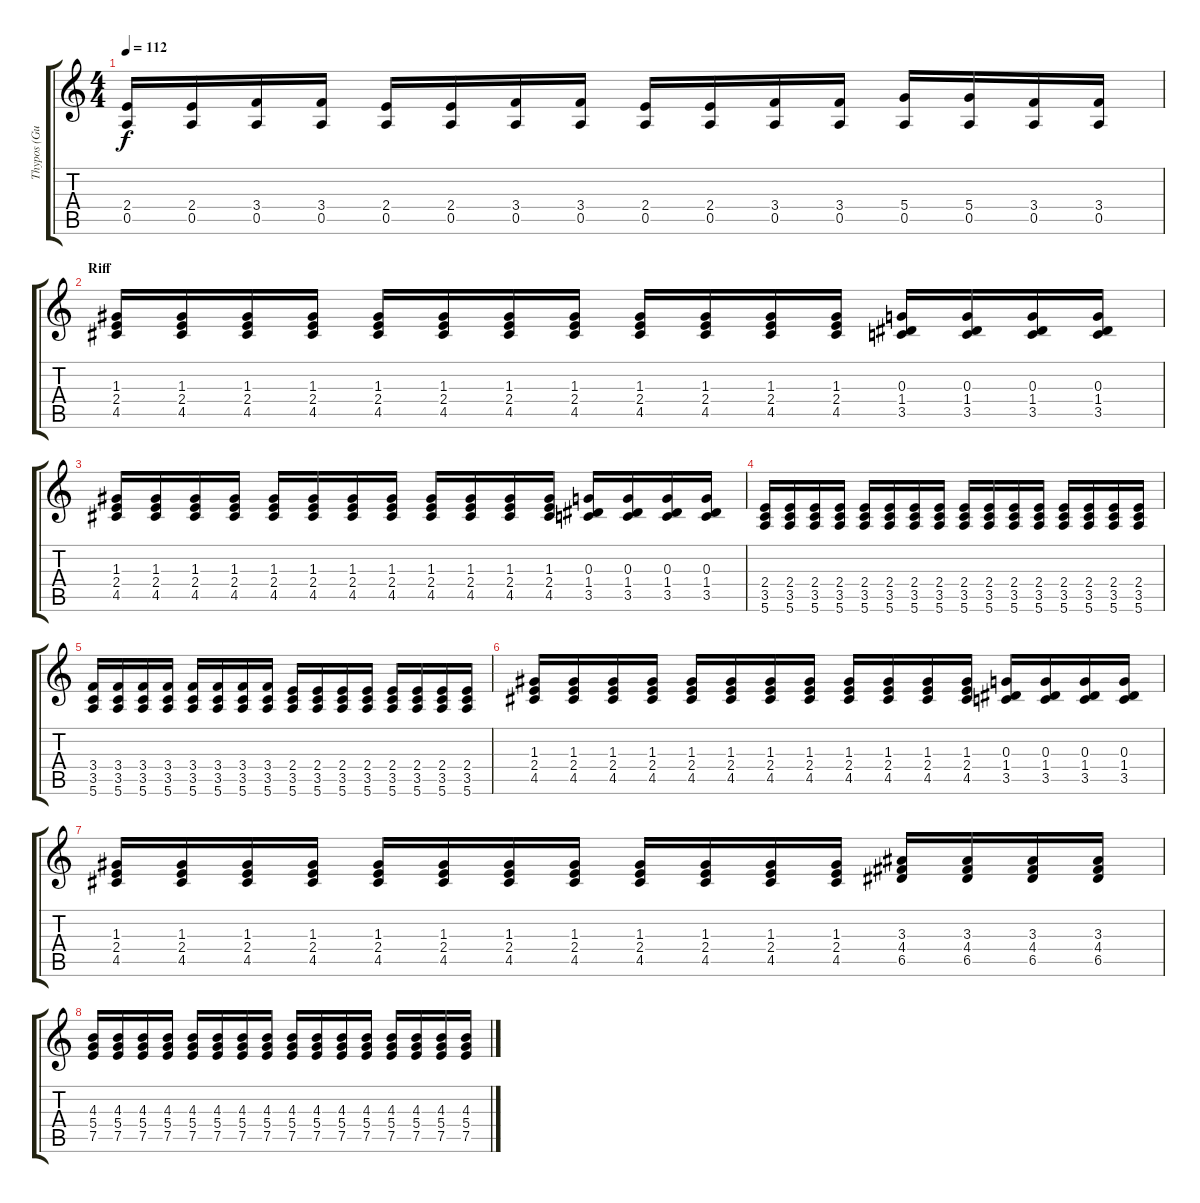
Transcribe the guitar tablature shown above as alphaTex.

\track ("Thypos (Guitar)" "Thypos (Gu") {instrument distortionguitar}
\staff {score tabs}
\tuning (E4 B3 G3 D3 A2 E2) {hide}
\ts (4 4)
\tempo 112
\clef g2
\ks c
(2.4 0.5).16{dy f} (2.4 0.5).16 (3.4 0.5).16 (3.4 0.5).16 (2.4 0.5).16 (2.4 0.5).16 (3.4 0.5).16 (3.4 0.5).16 (2.4 0.5).16 (2.4 0.5).16 (3.4 0.5).16 (3.4 0.5).16 (5.4 0.5).16 (5.4 0.5).16 (3.4 0.5).16 (3.4 0.5).16 |
\section ("" "Riff")
(1.3 2.4 4.5).16 (1.3 2.4 4.5).16 (1.3 2.4 4.5).16 (1.3 2.4 4.5).16 (1.3 2.4 4.5).16 (1.3 2.4 4.5).16 (1.3 2.4 4.5).16 (1.3 2.4 4.5).16 (1.3 2.4 4.5).16 (1.3 2.4 4.5).16 (1.3 2.4 4.5).16 (1.3 2.4 4.5).16 (0.3 1.4 3.5).16 (0.3 1.4 3.5).16 (0.3 1.4 3.5).16 (0.3 1.4 3.5).16 |
(1.3 2.4 4.5).16 (1.3 2.4 4.5).16 (1.3 2.4 4.5).16 (1.3 2.4 4.5).16 (1.3 2.4 4.5).16 (1.3 2.4 4.5).16 (1.3 2.4 4.5).16 (1.3 2.4 4.5).16 (1.3 2.4 4.5).16 (1.3 2.4 4.5).16 (1.3 2.4 4.5).16 (1.3 2.4 4.5).16 (0.3 1.4 3.5).16 (0.3 1.4 3.5).16 (0.3 1.4 3.5).16 (0.3 1.4 3.5).16 |
(2.4 3.5 5.6).16 (2.4 3.5 5.6).16 (2.4 3.5 5.6).16 (2.4 3.5 5.6).16 (2.4 3.5 5.6).16 (2.4 3.5 5.6).16 (2.4 3.5 5.6).16 (2.4 3.5 5.6).16 (2.4 3.5 5.6).16 (2.4 3.5 5.6).16 (2.4 3.5 5.6).16 (2.4 3.5 5.6).16 (2.4 3.5 5.6).16 (2.4 3.5 5.6).16 (2.4 3.5 5.6).16 (2.4 3.5 5.6).16 |
(3.4 3.5 5.6).16 (3.4 3.5 5.6).16 (3.4 3.5 5.6).16 (3.4 3.5 5.6).16 (3.4 3.5 5.6).16 (3.4 3.5 5.6).16 (3.4 3.5 5.6).16 (3.4 3.5 5.6).16 (2.4 3.5 5.6).16 (2.4 3.5 5.6).16 (2.4 3.5 5.6).16 (2.4 3.5 5.6).16 (2.4 3.5 5.6).16 (2.4 3.5 5.6).16 (2.4 3.5 5.6).16 (2.4 3.5 5.6).16 |
(1.3 2.4 4.5).16 (1.3 2.4 4.5).16 (1.3 2.4 4.5).16 (1.3 2.4 4.5).16 (1.3 2.4 4.5).16 (1.3 2.4 4.5).16 (1.3 2.4 4.5).16 (1.3 2.4 4.5).16 (1.3 2.4 4.5).16 (1.3 2.4 4.5).16 (1.3 2.4 4.5).16 (1.3 2.4 4.5).16 (0.3 1.4 3.5).16 (0.3 1.4 3.5).16 (0.3 1.4 3.5).16 (0.3 1.4 3.5).16 |
(1.3 2.4 4.5).16 (1.3 2.4 4.5).16 (1.3 2.4 4.5).16 (1.3 2.4 4.5).16 (1.3 2.4 4.5).16 (1.3 2.4 4.5).16 (1.3 2.4 4.5).16 (1.3 2.4 4.5).16 (1.3 2.4 4.5).16 (1.3 2.4 4.5).16 (1.3 2.4 4.5).16 (1.3 2.4 4.5).16 (3.3 4.4 6.5).16 (3.3 4.4 6.5).16 (3.3 4.4 6.5).16 (3.3 4.4 6.5).16 |
(4.3 5.4 7.5).16 (4.3 5.4 7.5).16 (4.3 5.4 7.5).16 (4.3 5.4 7.5).16 (4.3 5.4 7.5).16 (4.3 5.4 7.5).16 (4.3 5.4 7.5).16 (4.3 5.4 7.5).16 (4.3 5.4 7.5).16 (4.3 5.4 7.5).16 (4.3 5.4 7.5).16 (4.3 5.4 7.5).16 (4.3 5.4 7.5).16 (4.3 5.4 7.5).16 (4.3 5.4 7.5).16 (4.3 5.4 7.5).16
